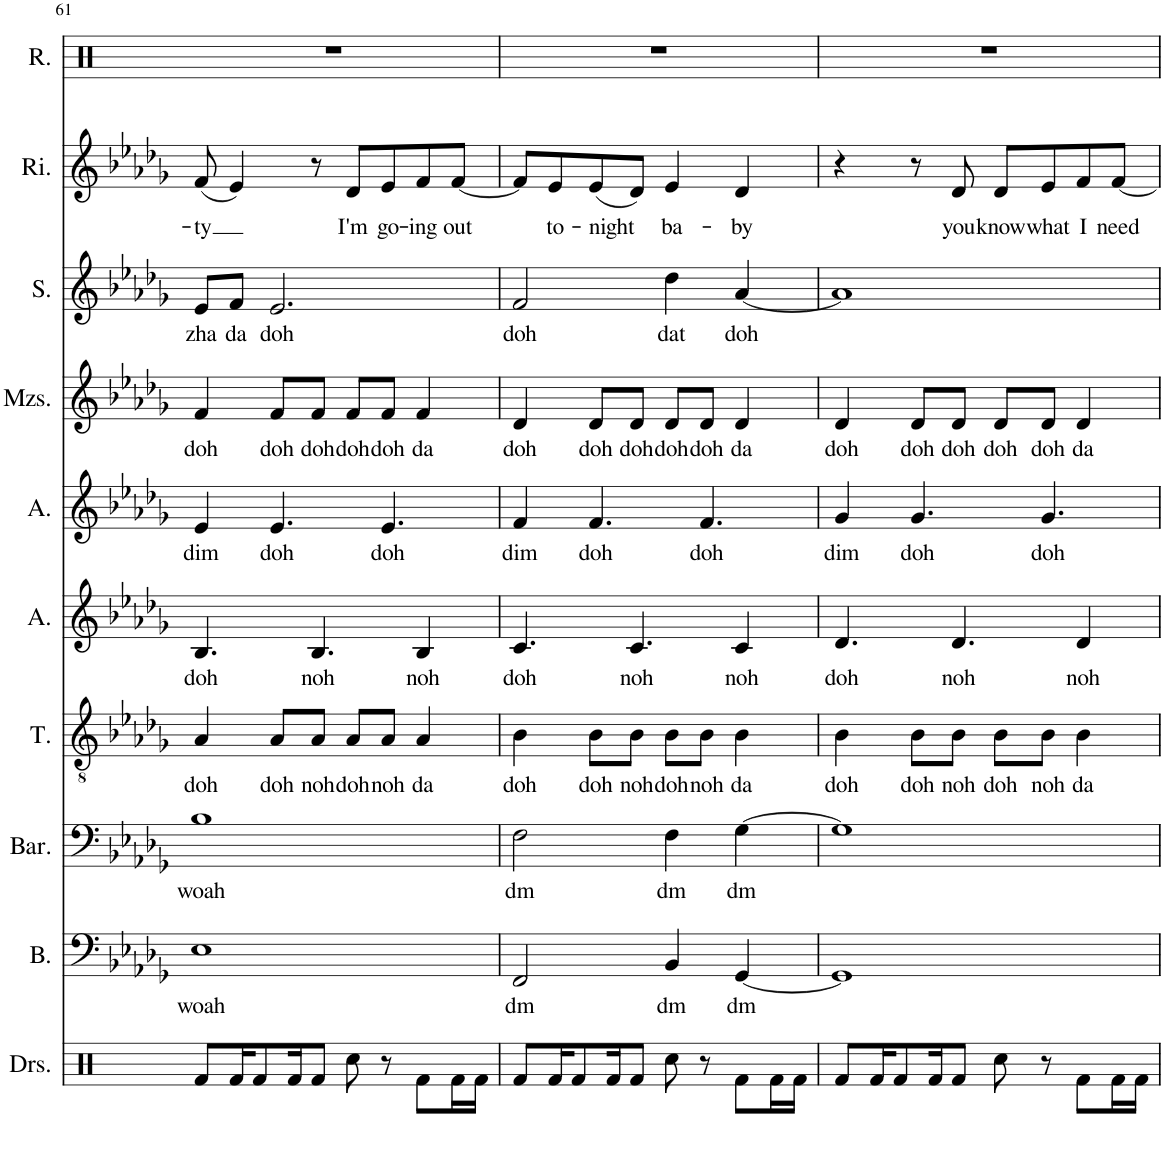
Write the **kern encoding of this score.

**kern	**kern	**text	**kern	**text	**kern	**text	**kern	**text	**kern	**text	**kern	**text	**kern	**text	**kern	**text	**kern
*part10	*part9	*part9	*part8	*part8	*part7	*part7	*part6	*part6	*part5	*part5	*part4	*part4	*part3	*part3	*part2	*part2	*part1
*staff10	*staff9	*staff9	*staff8	*staff8	*staff7	*staff7	*staff6	*staff6	*staff5	*staff5	*staff4	*staff4	*staff3	*staff3	*staff2	*staff2	*staff1
*I"Drumset	*I"Bass	*	*I"Baritone	*	*I"Tenor	*	*I"Alto	*	*I"Alto	*	*I"Mezzo-soprano	*	*I"Soprano	*	*I"Rihanna	*	*I"Rap
*I'Drs.	*I'B.	*	*I'Bar.	*	*I'T.	*	*I'A.	*	*I'A.	*	*I'Mzs.	*	*I'S.	*	*I'Ri.	*	*I'R.
!!LO:PB:g=z
*clefX	*clefF4	*	*clefF4	*	*clefGv2	*	*clefG2	*	*clefG2	*	*clefG2	*	*clefG2	*	*clefG2	*	*clefX
*k[]	*k[b-e-a-d-g-]	*	*k[b-e-a-d-g-]	*	*k[b-e-a-d-g-]	*	*k[b-e-a-d-g-]	*	*k[b-e-a-d-g-]	*	*k[b-e-a-d-g-]	*	*k[b-e-a-d-g-]	*	*k[b-e-a-d-g-]	*	*k[]
*M4/4	*M4/4	*	*M4/4	*	*M4/4	*	*M4/4	*	*M4/4	*	*M4/4	*	*M4/4	*	*M4/4	*	*M4/4
=61	=61	=61	=61	=61	=61	=61	=61	=61	=61	=61	=61	=61	=61	=61	=61	=61	=61
!	!	!LO:LY:b	!	!LO:LY:b	!	!LO:LY:b	!	!LO:LY:b	!	!LO:LY:b	!	!LO:LY:b	!	!LO:LY:b	!	!LO:LY:b	!
8Rf/L	1E-	woah	1B-	woah	4A-/	doh	4.B-/	doh	4e-/	dim	4f/	doh	8e-/L	zha	(8f/	-ty	1r
!	!	!	!	!	!	!	!	!	!	!	!	!	!	!LO:LY:b	!	!	!
16Rf/K	.	.	.	.	.	.	.	.	.	.	.	.	8f/J	da	4e-/)	.	.
8Rf/	.	.	.	.	.	.	.	.	.	.	.	.	.	.	.	.	.
!	!	!	!	!	!	!LO:LY:b	!	!	!	!LO:LY:b	!	!LO:LY:b	!	!LO:LY:b	!	!	!
.	.	.	.	.	8A-/L	doh	.	.	4.e-/	doh	8f/L	doh	2.e-/	doh	.	.	.
16Rf/K	.	.	.	.	.	.	.	.	.	.	.	.	.	.	.	.	.
!	!	!	!	!	!	!LO:LY:b	!	!LO:LY:b	!	!	!	!LO:LY:b	!	!	!	!	!
8Rf/J	.	.	.	.	8A-/J	noh	4.B-/	noh	.	.	8f/J	doh	.	.	8r	.	.
!	!	!	!	!	!	!LO:LY:b	!	!	!	!	!	!LO:LY:b	!	!	!	!LO:LY:b	!
8Rcc\	.	.	.	.	8A-/L	doh	.	.	.	.	8f/L	doh	.	.	8d-/L	I'm	.
!	!	!	!	!	!	!LO:LY:b	!	!	!	!LO:LY:b	!	!LO:LY:b	!	!	!	!LO:LY:b	!
8r	.	.	.	.	8A-/J	noh	.	.	4.e-/	doh	8f/J	doh	.	.	8e-/	go-	.
!	!	!	!	!	!	!LO:LY:b	!	!LO:LY:b	!	!	!	!LO:LY:b	!	!	!	!LO:LY:b	!
8Rf\L	.	.	.	.	4A-/	da	4B-/	noh	.	.	4f/	da	.	.	8f/	-ing	.
!	!	!	!	!	!	!	!	!	!	!	!	!	!	!	!	!LO:LY:b	!
16Rf\L	.	.	.	.	.	.	.	.	.	.	.	.	.	.	[8f/J	out	.
16Rf\JJ	.	.	.	.	.	.	.	.	.	.	.	.	.	.	.	.	.
=62	=62	=62	=62	=62	=62	=62	=62	=62	=62	=62	=62	=62	=62	=62	=62	=62	=62
!	!	!LO:LY:b	!	!LO:LY:b	!	!LO:LY:b	!	!LO:LY:b	!	!LO:LY:b	!	!LO:LY:b	!	!LO:LY:b	!	!	!
8Rf/L	2FF/	dm	2F\	dm	4B-\	doh	4.c/	doh	4f/	dim	4d-/	doh	2f/	doh	8f/L]	.	1r
!	!	!	!	!	!	!	!	!	!	!	!	!	!	!	!	!LO:LY:b	!
16Rf/K	.	.	.	.	.	.	.	.	.	.	.	.	.	.	8e-/	to-	.
8Rf/	.	.	.	.	.	.	.	.	.	.	.	.	.	.	.	.	.
!	!	!	!	!	!	!LO:LY:b	!	!	!	!LO:LY:b	!	!LO:LY:b	!	!	!	!LO:LY:b	!
.	.	.	.	.	8B-\L	doh	.	.	4.f/	doh	8d-/L	doh	.	.	(8e-/	-night	.
16Rf/K	.	.	.	.	.	.	.	.	.	.	.	.	.	.	.	.	.
!	!	!	!	!	!	!LO:LY:b	!	!LO:LY:b	!	!	!	!LO:LY:b	!	!	!	!	!
8Rf/J	.	.	.	.	8B-\J	noh	4.c/	noh	.	.	8d-/J	doh	.	.	8d-/J)	.	.
!	!	!LO:LY:b	!	!LO:LY:b	!	!LO:LY:b	!	!	!	!	!	!LO:LY:b	!	!LO:LY:b	!	!LO:LY:b	!
8Rcc\	4BB-/	dm	4F\	dm	8B-\L	doh	.	.	.	.	8d-/L	doh	4dd-\	dat	4e-/	ba-	.
!	!	!	!	!	!	!LO:LY:b	!	!	!	!LO:LY:b	!	!LO:LY:b	!	!	!	!	!
8r	.	.	.	.	8B-\J	noh	.	.	4.f/	doh	8d-/J	doh	.	.	.	.	.
!	!	!LO:LY:b	!	!LO:LY:b	!	!LO:LY:b	!	!LO:LY:b	!	!	!	!LO:LY:b	!	!LO:LY:b	!	!LO:LY:b	!
8Rf\L	[4GG-/	dm	[4G-\	dm	4B-\	da	4c/	noh	.	.	4d-/	da	[4a-/	doh	4d-/	-by	.
16Rf\L	.	.	.	.	.	.	.	.	.	.	.	.	.	.	.	.	.
16Rf\JJ	.	.	.	.	.	.	.	.	.	.	.	.	.	.	.	.	.
=63	=63	=63	=63	=63	=63	=63	=63	=63	=63	=63	=63	=63	=63	=63	=63	=63	=63
!	!	!	!	!	!	!LO:LY:b	!	!LO:LY:b	!	!LO:LY:b	!	!LO:LY:b	!	!	!	!	!
8Rf/L	1GG-]	.	1G-]	.	4B-\	doh	4.d-/	doh	4g-/	dim	4d-/	doh	1a-]	.	4r	.	1r
16Rf/K	.	.	.	.	.	.	.	.	.	.	.	.	.	.	.	.	.
8Rf/	.	.	.	.	.	.	.	.	.	.	.	.	.	.	.	.	.
!	!	!	!	!	!	!LO:LY:b	!	!	!	!LO:LY:b	!	!LO:LY:b	!	!	!	!	!
.	.	.	.	.	8B-\L	doh	.	.	4.g-/	doh	8d-/L	doh	.	.	8r	.	.
16Rf/K	.	.	.	.	.	.	.	.	.	.	.	.	.	.	.	.	.
!	!	!	!	!	!	!LO:LY:b	!	!LO:LY:b	!	!	!	!LO:LY:b	!	!	!	!LO:LY:b	!
8Rf/J	.	.	.	.	8B-\J	noh	4.d-/	noh	.	.	8d-/J	doh	.	.	8d-/	you	.
!	!	!	!	!	!	!LO:LY:b	!	!	!	!	!	!LO:LY:b	!	!	!	!LO:LY:b	!
8Rcc\	.	.	.	.	8B-\L	doh	.	.	.	.	8d-/L	doh	.	.	8d-/L	know	.
!	!	!	!	!	!	!LO:LY:b	!	!	!	!LO:LY:b	!	!LO:LY:b	!	!	!	!LO:LY:b	!
8r	.	.	.	.	8B-\J	noh	.	.	4.g-/	doh	8d-/J	doh	.	.	8e-/	what	.
!	!	!	!	!	!	!LO:LY:b	!	!LO:LY:b	!	!	!	!LO:LY:b	!	!	!	!LO:LY:b	!
8Rf\L	.	.	.	.	4B-\	da	4d-/	noh	.	.	4d-/	da	.	.	8f/	I	.
!	!	!	!	!	!	!	!	!	!	!	!	!	!	!	!	!LO:LY:b	!
16Rf\L	.	.	.	.	.	.	.	.	.	.	.	.	.	.	[8f/J	need	.
16Rf\JJ	.	.	.	.	.	.	.	.	.	.	.	.	.	.	.	.	.
=	=	=	=	=	=	=	=	=	=	=	=	=	=	=	=	=	=
*-	*-	*-	*-	*-	*-	*-	*-	*-	*-	*-	*-	*-	*-	*-	*-	*-	*-
